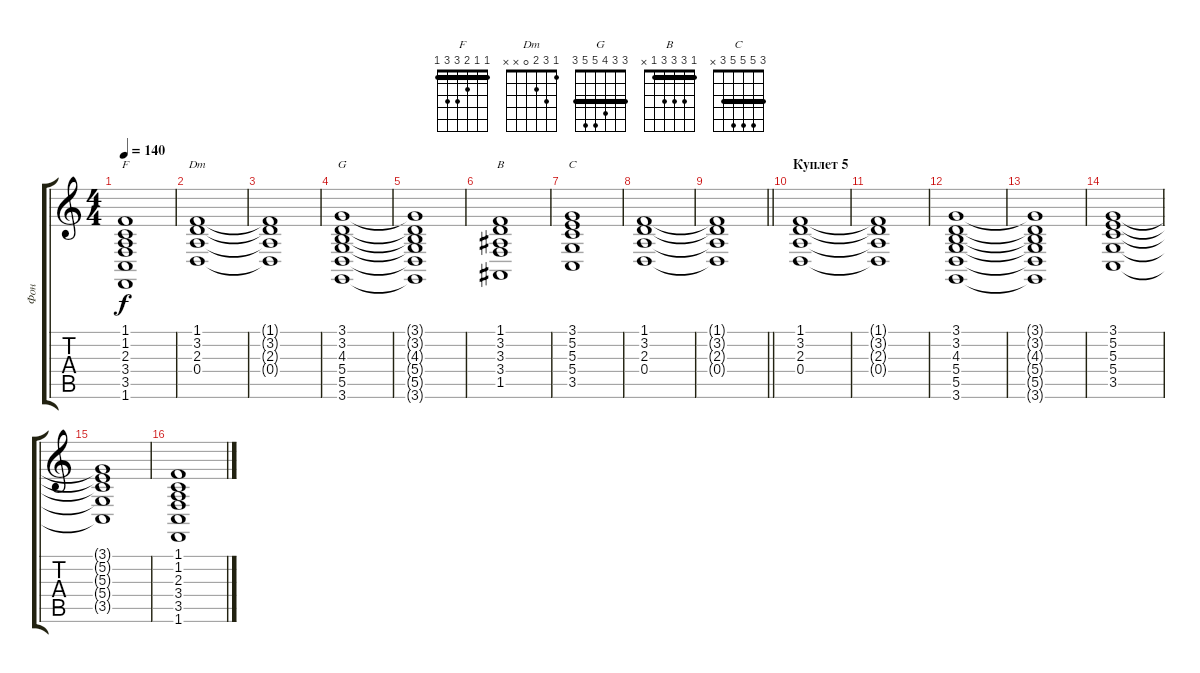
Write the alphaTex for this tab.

\track ("Фон" "Фон") {instrument pad2warm}
\staff {score tabs}
\tuning (E4 B3 G3 D3 A2 E2) {hide}
\chord ("F" 1 1 2 3 3 1) {barre 1}
\chord ("Dm" 1 3 2 0 x x)
\chord ("G" 3 3 4 5 5 3) {barre 3}
\chord ("В" 1 3 3 3 1 x) {barre 1}
\chord ("C" 3 5 5 5 3 x) {barre 3}
\ts (4 4)
\tempo 140
\clef g2
\ks c
(1.1{t} 1.2{t} 2.3{t} 3.4{t} 3.5{t} 1.6{t}).1{ch "F" dy f} |
(1.1 3.2 2.3 0.4).1{ch "Dm"} |
(1.1{t} 3.2{t} 2.3{t} 0.4{t}).1 |
(3.1 3.2 4.3 5.4 5.5 3.6).1{ch "G"} |
(3.1{t} 3.2{t} 4.3{t} 5.4{t} 5.5{t} 3.6{t}).1 |
(1.1 3.2 3.3 3.4 1.5).1{ch "В"} |
(3.1 5.2 5.3 5.4 3.5).1{ch "C"} |
(1.1 3.2 2.3 0.4).1 |
\barLineRight lightlight
(1.1{t} 3.2{t} 2.3{t} 0.4{t}).1 |
\section ("" "Куплет 5")
(1.1 3.2 2.3 0.4).1 |
(1.1{t} 3.2{t} 2.3{t} 0.4{t}).1 |
(3.1 3.2 4.3 5.4 5.5 3.6).1 |
(3.1{t} 3.2{t} 4.3{t} 5.4{t} 5.5{t} 3.6{t}).1 |
(3.1 5.2 5.3 5.4 3.5).1 |
(3.1{t} 5.2{t} 5.3{t} 5.4{t} 3.5{t}).1 |
(1.1 1.2 2.3 3.4 3.5 1.6).1
